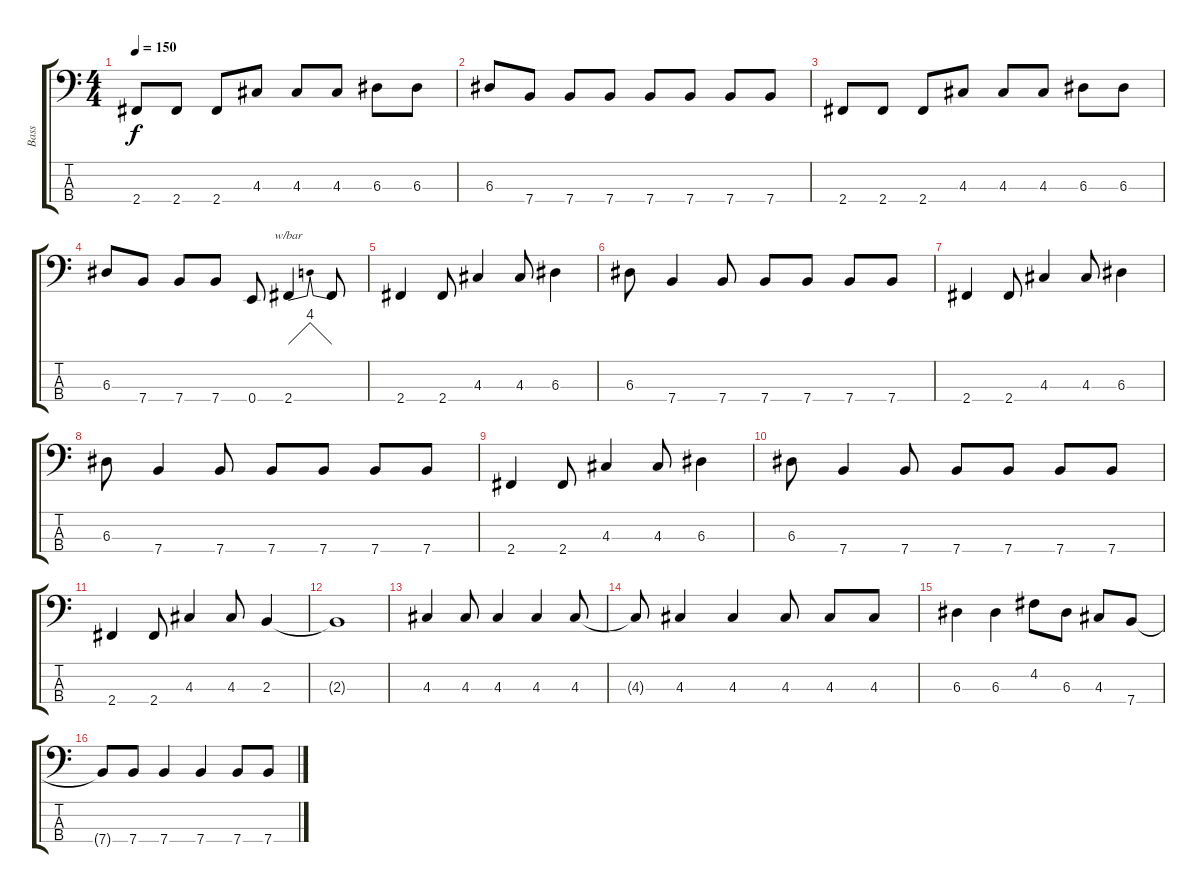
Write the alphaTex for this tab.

\track ("Bass" "Bass") {instrument electricbassfinger}
\staff {score tabs}
\tuning (G2 D2 A1 E1) {hide}
\ts (4 4)
\tempo 150
\clef f4
\ks c
2.4.8{dy f} 2.4.8 2.4.8 4.3.8 4.3.8 4.3.8 6.3.8 6.3.8 |
6.3.8 7.4.8 7.4.8 7.4.8 7.4.8 7.4.8 7.4.8 7.4.8 |
2.4.8 2.4.8 2.4.8 4.3.8 4.3.8 4.3.8 6.3.8 6.3.8 |
6.3.8 7.4.8 7.4.8 7.4.8 0.4.8 2.4.4{tbe (dip default 0 0 30 16 60 0)} 2.4{t}.8 |
2.4.4 2.4.8 4.3.4 4.3.8 6.3.4 |
6.3.8 7.4.4 7.4.8 7.4.8 7.4.8 7.4.8 7.4.8 |
2.4.4 2.4.8 4.3.4 4.3.8 6.3.4 |
6.3.8 7.4.4 7.4.8 7.4.8 7.4.8 7.4.8 7.4.8 |
2.4.4 2.4.8 4.3.4 4.3.8 6.3.4 |
6.3.8 7.4.4 7.4.8 7.4.8 7.4.8 7.4.8 7.4.8 |
2.4.4 2.4.8 4.3.4 4.3.8 2.3.4 |
2.3{t}.1 |
4.3.4 4.3.8 4.3.4 4.3.4 4.3.8 |
4.3{t}.8 4.3.4 4.3.4 4.3.8 4.3.8 4.3.8 |
6.3.4 6.3.4 4.2.8 6.3.8 4.3.8 7.4.8 |
7.4{t}.8 7.4.8 7.4.4 7.4.4 7.4.8 7.4.8
